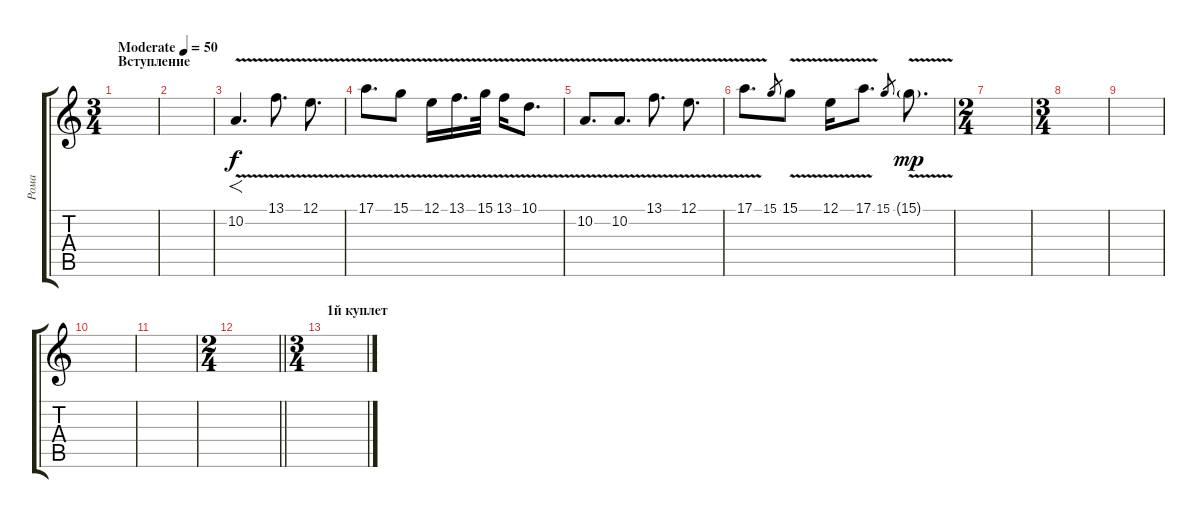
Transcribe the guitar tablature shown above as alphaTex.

\track ("Рома" "Рома") {instrument violin}
\staff {score tabs}
\tuning (E4 B3 G3 D3 A2 E2) {hide}
\ts (3 4)
\section ("" "Вступление")
\tempo (50 "Moderate")
\clef g2
\ks c
|
|
10.2{v}.4{f d} 13.1{v}.8{d} 12.1{v}.8{d} |
17.1{v}.8{d} 15.1{v}.8 12.1{v}.16 13.1{v}.16{d} 15.1{v}.32 13.1{v}.16 10.1{v}.8{d} |
10.2{v}.8{d} 10.2{v}.8{d} 13.1{v}.8{d} 12.1{v}.8{d} |
17.1{v}.8{d} 15.1.8{gr} 15.1{v}.8 12.1{v}.16 17.1{v}.8{d} 15.1.8{gr} 15.1{v g}.8{d dy mp} |
\ts (2 4)
|
\ts (3 4)
|
|
|
|
\ts (2 4)
\barLineRight lightlight
|
\ts (3 4)
\section ("" "1й куплет")
